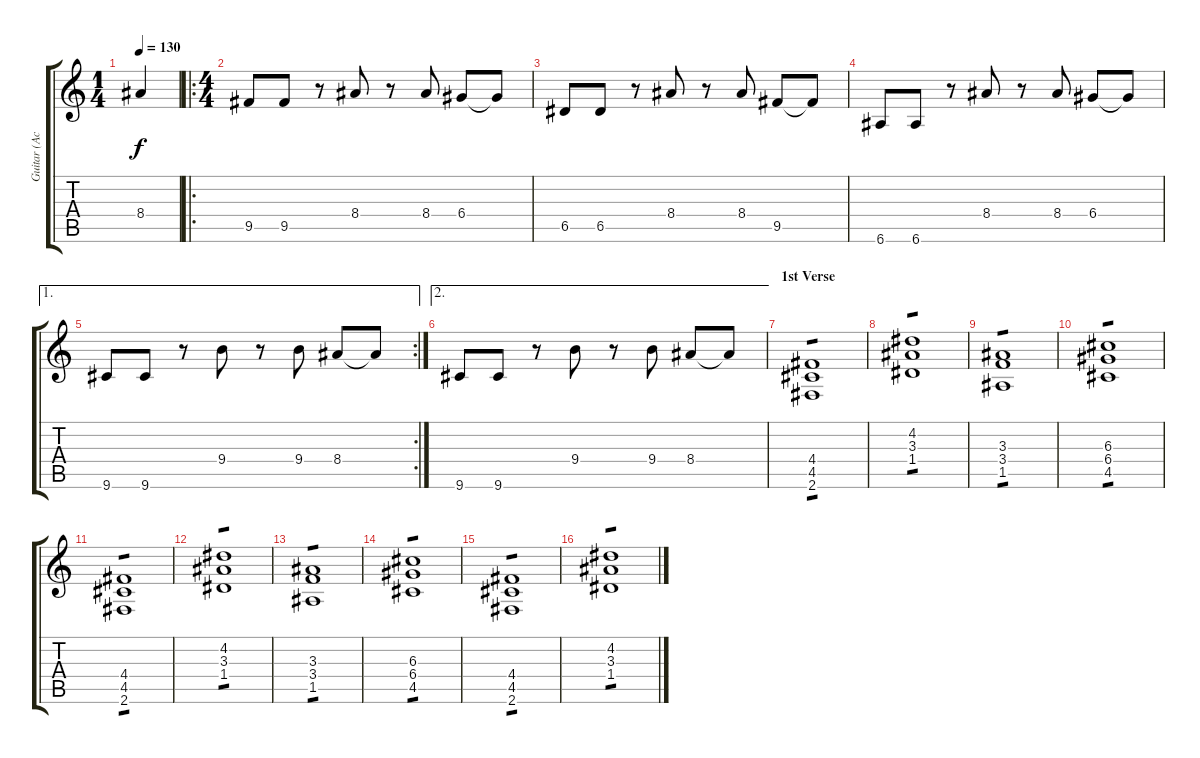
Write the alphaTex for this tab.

\track ("Guitar (Acoustic)" "Guitar (Ac") {instrument acousticguitarnylon}
\staff {score tabs}
\tuning (E4 B3 G3 D3 A2 E2) {hide}
\ts (1 4)
\tempo 130
\clef g2
\ks c
8.4.4{dy f instrument acousticguitarnylon} |
\ro
\ts (4 4)
9.5.8 9.5.8 r.8 8.4.8 r.8 8.4.8 6.4.8 6.4{t}.8 |
6.5.8 6.5.8 r.8 8.4.8 r.8 8.4.8 9.5.8 9.5{t}.8 |
6.6.8 6.6.8 r.8 8.4.8 r.8 8.4.8 6.4.8 6.4{t}.8 |
\ae 1
\rc 2
9.6.8 9.6.8 r.8 9.4.8 r.8 9.4.8 8.4.8 8.4{t}.8 |
\ae 2
9.6.8 9.6.8 r.8 9.4.8 r.8 9.4.8 8.4.8 8.4{t}.8 |
\section ("" "1st Verse")
(4.4 4.5 2.6).1{tp 1} |
(4.2 3.3 1.4).1{tp 1} |
(3.3 3.4 1.5).1{tp 1} |
(6.3 6.4 4.5).1{tp 1} |
(4.4 4.5 2.6).1{tp 1} |
(4.2 3.3 1.4).1{tp 1} |
(3.3 3.4 1.5).1{tp 1} |
(6.3 6.4 4.5).1{tp 1} |
(4.4 4.5 2.6).1{tp 1} |
(4.2 3.3 1.4).1{tp 1}
